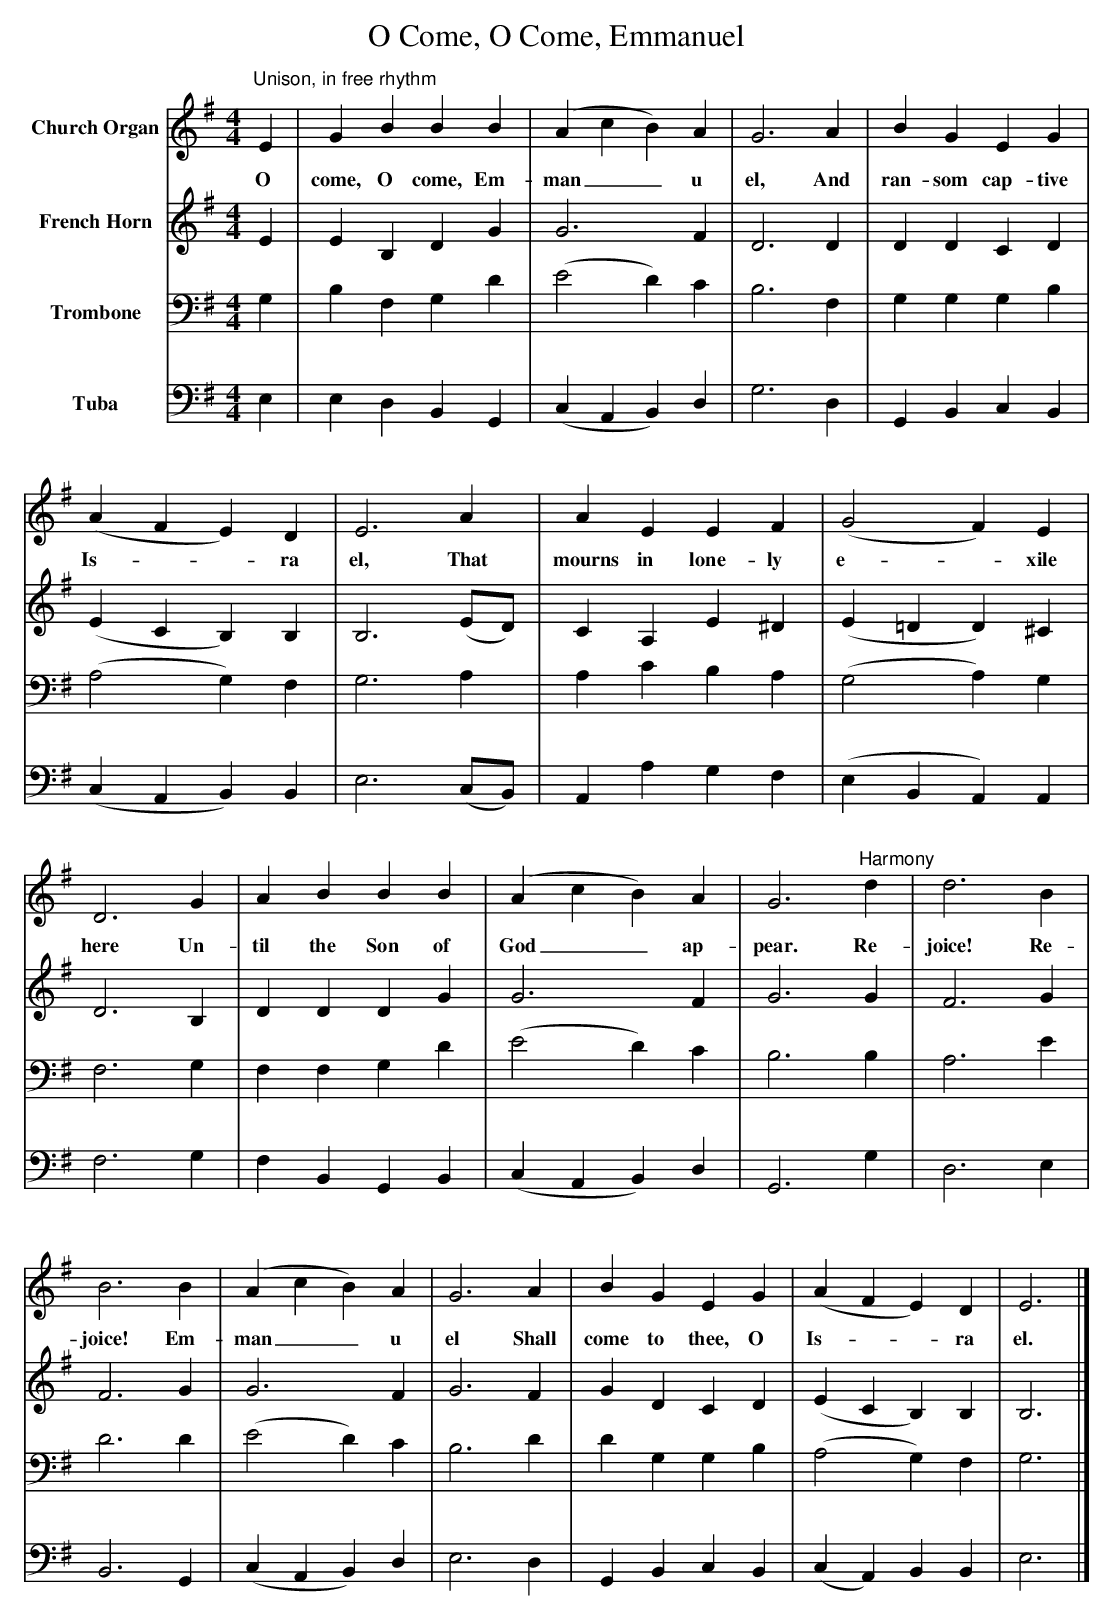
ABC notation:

X:1
T: O Come, O Come, Emmanuel
L: 1/4
M: 4/4
V: P1 name="Church Organ"
V: P2 name="French Horn"
V: P3 name="Trombone"
V: P4 name="Tuba"
K: G
[V: P1] "^Unison, in free rhythm" E | G B B B | (A c B) A | G3 A | B G E G | (A F E) D | E3 A | A E E F | (G2 F) E | D3 G | A B B B | (A c B) A | G3"^Harmony" d | d3 B | B3 B | (A c B) A | G3 A | B G E G | (A F E) D | E3|]
w: O come, O come, Em- man__ u el, And ran- som cap- tive Is-__ ra el, That mourns in lone- ly e-_ xile here Un- til the Son of God__ ap- pear. Re- joice! Re- joice! Em- man__ u el Shall come to thee, O Is-__ ra el.
[V: P2]  E | E B, D G | G3 F | D3 D | D D C D | (E C B,) B, | B,3 (E/D/) | C A, E ^D | (E =D D) ^C | D3 B, | D D D G | G3 F | G3 G | F3 G | F3 G | G3 F | G3 F | G D C D | (E C B,) B, | B,3|]
[V: P3]  G, | B, F, G, D | (E2 D) C | B,3 F, | G, G, G, B, | (A,2 G,) F, | G,3 A, | A, C B, A, | (G,2 A,) G, | F,3 G, | F, F, G, D | (E2 D) C | B,3 B, | A,3 E | D3 D | (E2 D) C | B,3 D | D G, G, B, | (A,2 G,) F, | G,3|]
[V: P4]  E, | E, D, B,, G,, | (C, A,, B,,) D, | G,3 D, | G,, B,, C, B,, | (C, A,, B,,) B,, | E,3 (C,/B,,/) | A,, A, G, F, | (E, B,, A,,) A,, | F,3 G, | F, B,, G,, B,, | (C, A,, B,,) D, | G,,3 G, | D,3 E, | B,,3 G,, | (C, A,, B,,) D, | E,3 D, | G,, B,, C, B,, | (C, A,,) B,, B,, | E,3|]
